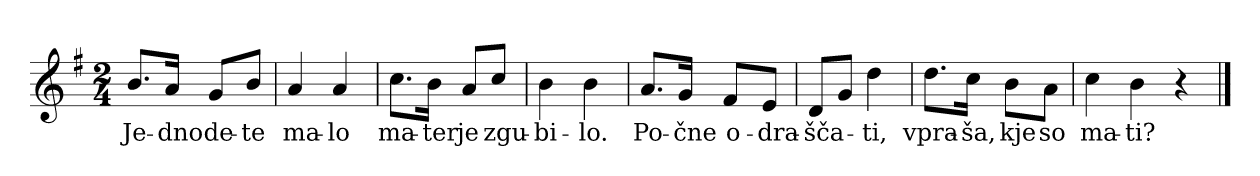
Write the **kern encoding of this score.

**kern	**text
*part1	*part1
*staff1	*staff1
*clefG2	*
*k[f#]	*
*G:	*
*M2/4	*
*MM72	*
=1	=1
8.b/L	Je-
16a/Jk	-dno
8g/L	de-
8b/J	-te
=2	=2
4a/	ma-
4a/	-lo
=3	=3
8.cc\L	ma-
16b\Jk	-ter
8a/L	je
8cc/J	zgu-
=4	=4
4b\	-bi-
4b\	-lo.
!!LO:LB:g=z
=5	=5
8.a/L	Po-
16g/Jk	-čne
8f#/L	o-
8e/J	-dra-
=6	=6
8d/L	-šča-
8g/J	.
4dd\	-ti,
=7	=7
8.dd\L	vpra-
16cc\Jk	-ša,
8b\L	kje
8a\J	so
=8	=8
4cc\	ma-
4b\	-ti?
4r	.
==	==
*-	*-
